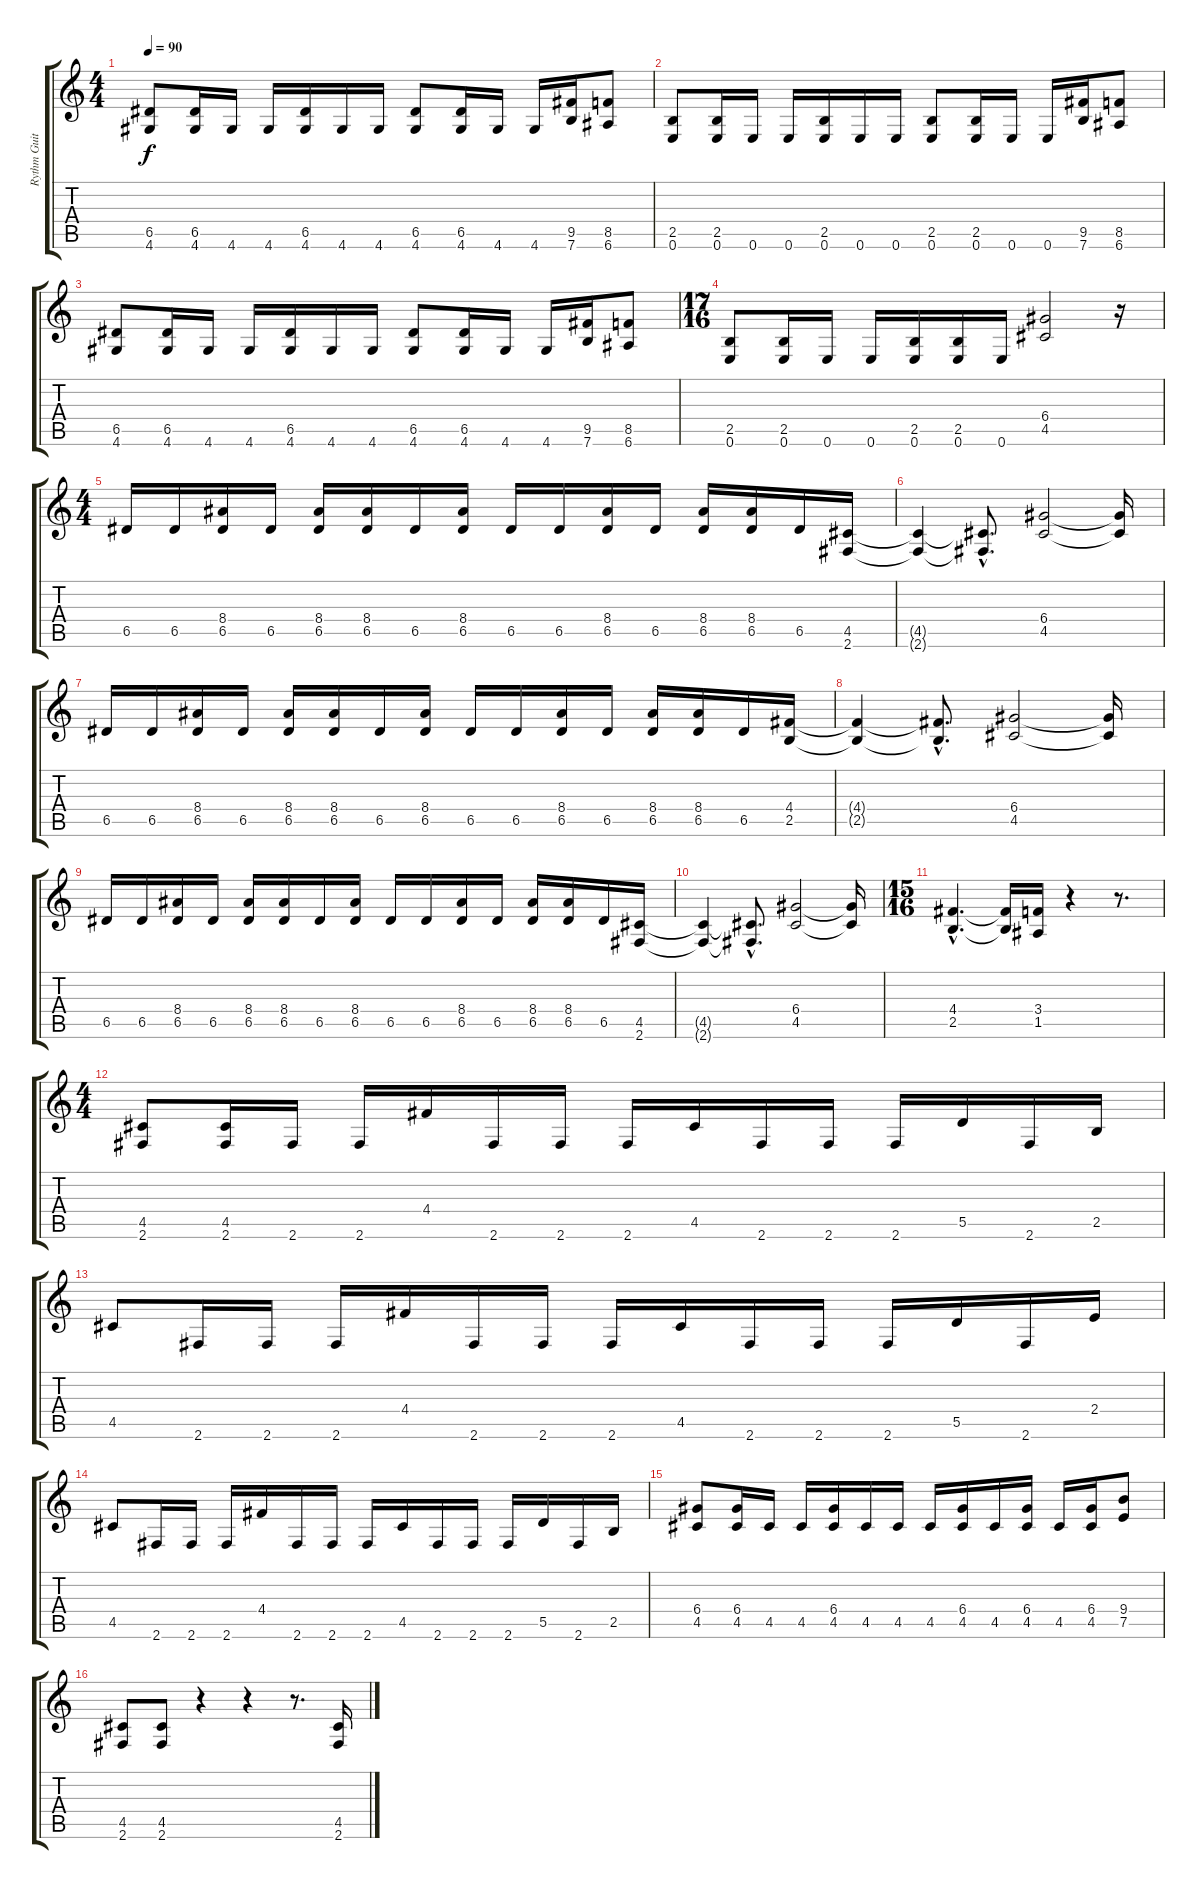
\track ("Rythm Guitar" "Rythm Guit") {instrument distortionguitar}
\staff {score tabs}
\tuning (E4 B3 G3 D3 A2 E2) {hide}
\ts (4 4)
\tempo 90
\clef g2
\ks c
(6.5 4.6).8{dy f} (6.5 4.6).16 4.6.16 4.6.16 (6.5 4.6).16 4.6.16 4.6.16 (6.5 4.6).8 (6.5 4.6).16 4.6.16 4.6.16 (9.5 7.6).16 (8.5 6.6).8 |
(2.5 0.6).8 (2.5 0.6).16 0.6.16 0.6.16 (2.5 0.6).16 0.6.16 0.6.16 (2.5 0.6).8 (2.5 0.6).16 0.6.16 0.6.16 (9.5 7.6).16 (8.5 6.6).8 |
(6.5 4.6).8 (6.5 4.6).16 4.6.16 4.6.16 (6.5 4.6).16 4.6.16 4.6.16 (6.5 4.6).8 (6.5 4.6).16 4.6.16 4.6.16 (9.5 7.6).16 (8.5 6.6).8 |
\ts (17 16)
(2.5 0.6).8 (2.5 0.6).16 0.6.16 0.6.16 (2.5 0.6).16 (2.5 0.6).16 0.6.16 (6.4 4.5).2 r.16 |
\ts (4 4)
6.5.16 6.5.16 (8.4 6.5).16 6.5.16 (8.4 6.5).16 (8.4 6.5).16 6.5.16 (8.4 6.5).16 6.5.16 6.5.16 (8.4 6.5).16 6.5.16 (8.4 6.5).16 (8.4 6.5).16 6.5.16 (4.5 2.6).16 |
(4.5{t} 2.6{t}).4 (4.5{hac t} 2.6{hac t}).8{d} (6.4 4.5).2 (6.4{t} 4.5{t}).16 |
6.5.16 6.5.16 (8.4 6.5).16 6.5.16 (8.4 6.5).16 (8.4 6.5).16 6.5.16 (8.4 6.5).16 6.5.16 6.5.16 (8.4 6.5).16 6.5.16 (8.4 6.5).16 (8.4 6.5).16 6.5.16 (4.4 2.5).16 |
(4.4{t} 2.5{t}).4 (4.4{hac t} 2.5{hac t}).8{d} (6.4 4.5).2 (6.4{t} 4.5{t}).16 |
6.5.16 6.5.16 (8.4 6.5).16 6.5.16 (8.4 6.5).16 (8.4 6.5).16 6.5.16 (8.4 6.5).16 6.5.16 6.5.16 (8.4 6.5).16 6.5.16 (8.4 6.5).16 (8.4 6.5).16 6.5.16 (4.5 2.6).16 |
(4.5{t} 2.6{t}).4 (4.5{hac t} 2.6{hac t}).8{d} (6.4 4.5).2 (6.4{t} 4.5{t}).16 |
\ts (15 16)
(4.4{hac} 2.5{hac}).4{d} (4.4{t} 2.5{t}).16 (3.4 1.5).16 r.4 r.8{d} |
\ts (4 4)
(4.5 2.6).8 (4.5 2.6).16 2.6.16 2.6.16 4.4.16 2.6.16 2.6.16 2.6.16 4.5.16 2.6.16 2.6.16 2.6.16 5.5.16 2.6.16 2.5.16 |
4.5.8 2.6.16 2.6.16 2.6.16 4.4.16 2.6.16 2.6.16 2.6.16 4.5.16 2.6.16 2.6.16 2.6.16 5.5.16 2.6.16 2.4.16 |
4.5.8 2.6.16 2.6.16 2.6.16 4.4.16 2.6.16 2.6.16 2.6.16 4.5.16 2.6.16 2.6.16 2.6.16 5.5.16 2.6.16 2.5.16 |
(6.4 4.5).8 (6.4 4.5).16 4.5.16 4.5.16 (6.4 4.5).16 4.5.16 4.5.16 4.5.16 (6.4 4.5).16 4.5.16 (6.4 4.5).16 4.5.16 (6.4 4.5).16 (9.4 7.5).8 |
(4.5 2.6).8 (4.5 2.6).8 r.4 r.4 r.8{d} (4.5 2.6).16
